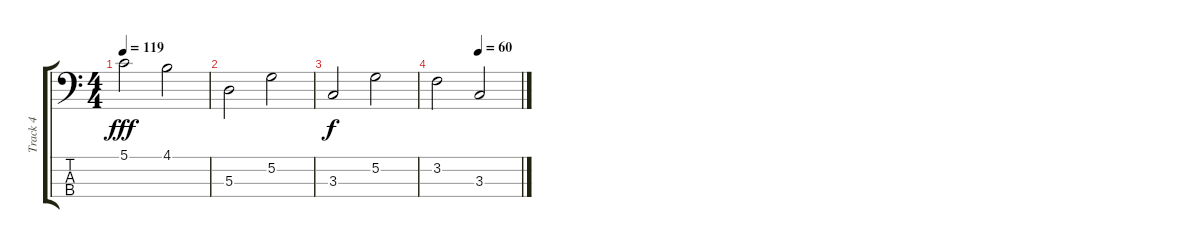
\track ("Track 4" "Track 4") {instrument electricbassfinger}
\staff {score tabs}
\tuning (G2 D2 A1 E1) {hide}
\ts (4 4)
\tempo 119
\clef f4
\ks c
5.1.2{dy fff} 4.1.2 |
5.3.2 5.2.2 |
3.3.2{dy f} 5.2.2 |
\tempo (60 0.5)
3.2.2 3.3.2
